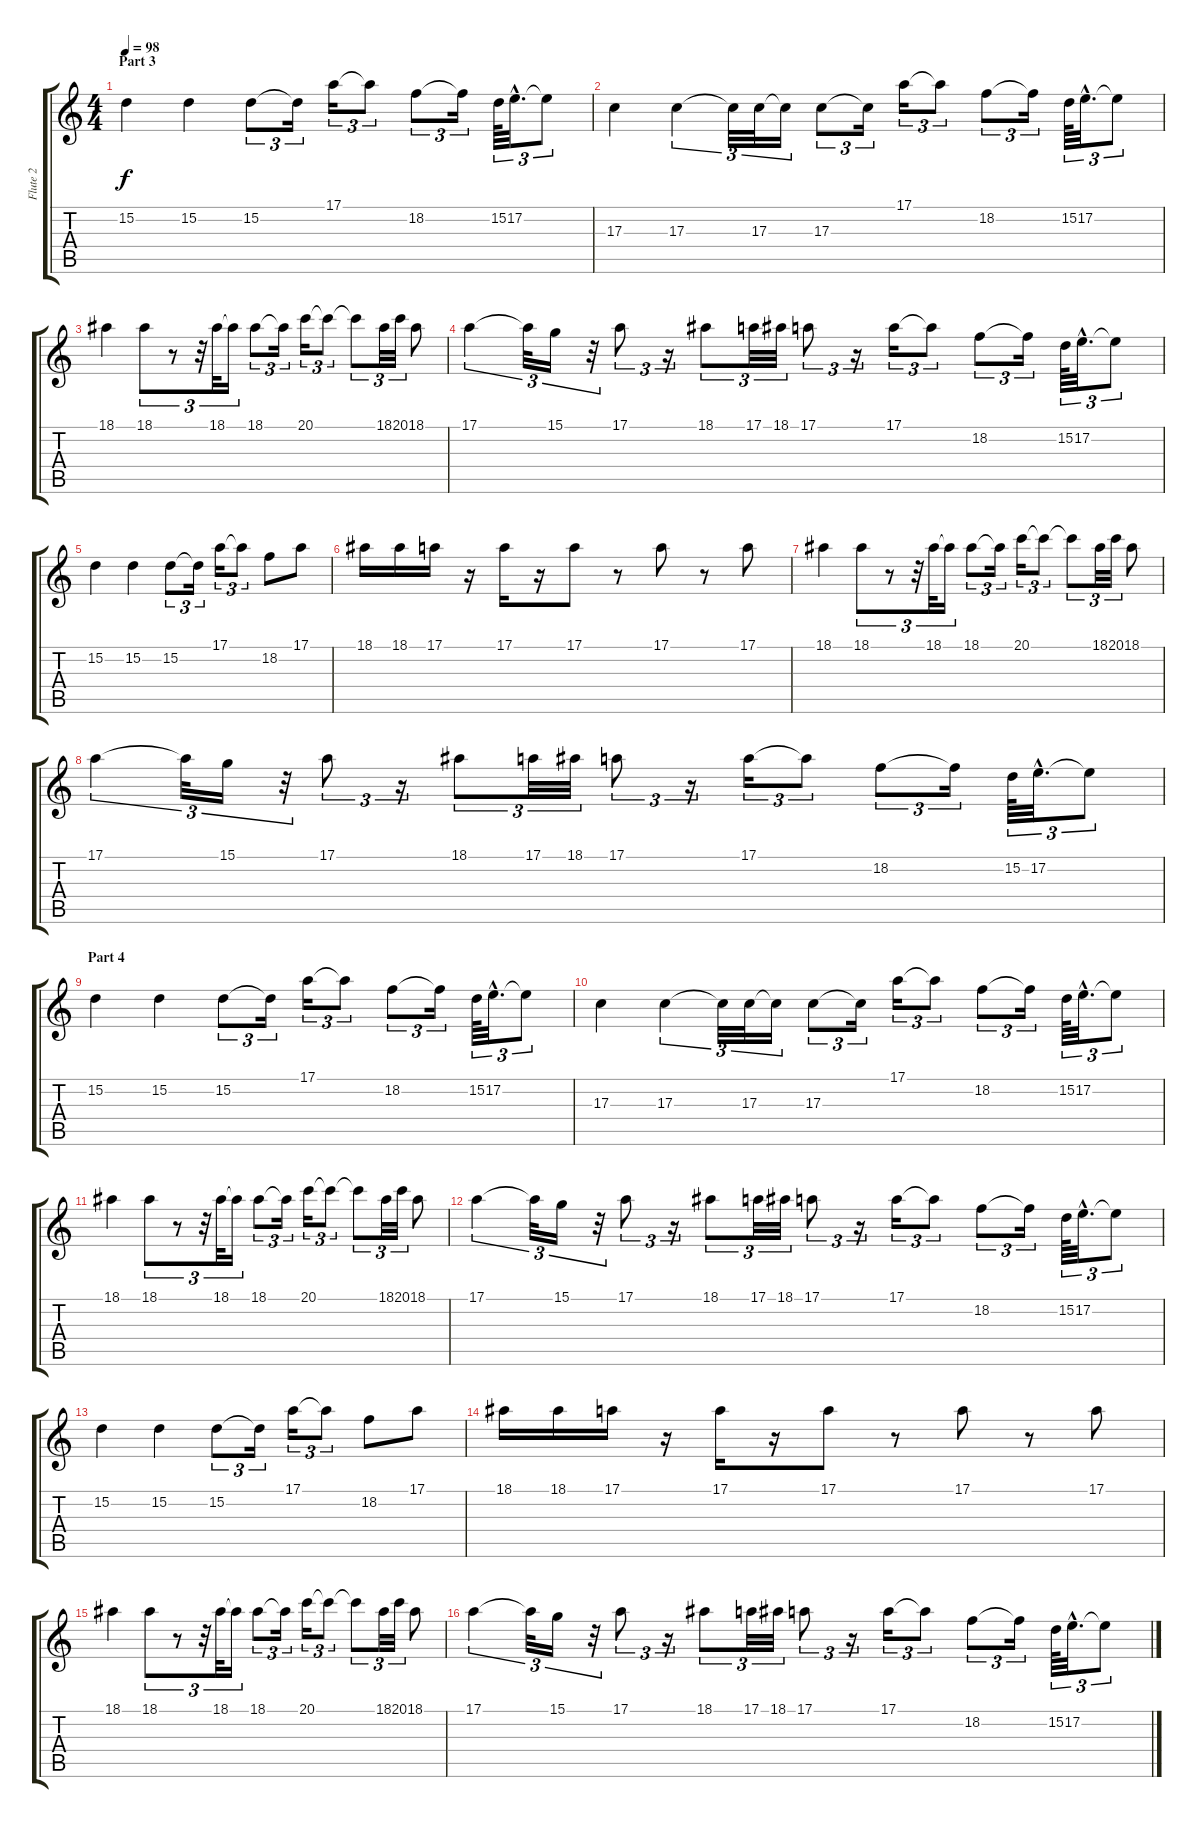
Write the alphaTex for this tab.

\track ("Flute 2" "Flute 2") {instrument panflute}
\staff {score tabs}
\tuning (E4 B3 G3 D3 A2 E2) {hide}
\ts (4 4)
\section ("" "Part 3")
\tempo 98
\clef g2
\ks c
15.2.4{dy f} 15.2.4 15.2.8{tu (3 2)} 15.2{t}.16{tu (3 2)} 17.1.16{tu (3 2)} 17.1{t}.8{tu (3 2)} 18.2.8{tu (3 2)} 18.2{t}.16{tu (3 2)} 15.2.64{tu (3 2)} 17.2{hac}.32{d tu (3 2)} 17.2{t}.8{tu (3 2)} |
17.3.4 17.3.4{tu (3 2)} 17.3{t}.32{tu (3 2)} 17.3.32{tu (3 2)} 17.3{t}.16{tu (3 2)} 17.3.8{tu (3 2)} 17.3{t}.16{tu (3 2)} 17.1.16{tu (3 2)} 17.1{t}.8{tu (3 2)} 18.2.8{tu (3 2)} 18.2{t}.16{tu (3 2)} 15.2.64{tu (3 2)} 17.2{hac}.32{d tu (3 2)} 17.2{t}.8{tu (3 2)} |
18.1.4 18.1.8{tu (3 2)} r.8{tu (3 2)} r.32{tu (3 2)} 18.1.32{tu (3 2)} 18.1{t}.16{tu (3 2)} 18.1.8{tu (3 2)} 18.1{t}.16{tu (3 2)} 20.1.16{tu (3 2)} 20.1{t}.8{tu (3 2)} 20.1{t}.8{tu (3 2)} 18.1.32{tu (3 2)} 20.1.32{tu (3 2)} 18.1.8 |
17.1.4{tu (3 2)} 17.1{t}.32{tu (3 2)} 15.1.16{tu (3 2)} r.32{tu (3 2)} 17.1.8{tu (3 2)} r.16{tu (3 2)} 18.1.8{tu (3 2)} 17.1.32{tu (3 2)} 18.1.32{tu (3 2)} 17.1.8{tu (3 2)} r.16{tu (3 2)} 17.1.16{tu (3 2)} 17.1{t}.8{tu (3 2)} 18.2.8{tu (3 2)} 18.2{t}.16{tu (3 2)} 15.2.64{tu (3 2)} 17.2{hac}.32{d tu (3 2)} 17.2{t}.8{tu (3 2)} |
15.2.4 15.2.4 15.2.8{tu (3 2)} 15.2{t}.16{tu (3 2)} 17.1.16{tu (3 2)} 17.1{t}.8{tu (3 2)} 18.2.8 17.1.8 |
18.1.16 18.1.16 17.1.16 r.16 17.1.16 r.16 17.1.8 r.8 17.1.8 r.8 17.1.8 |
18.1.4 18.1.8{tu (3 2)} r.8{tu (3 2)} r.32{tu (3 2)} 18.1.32{tu (3 2)} 18.1{t}.16{tu (3 2)} 18.1.8{tu (3 2)} 18.1{t}.16{tu (3 2)} 20.1.16{tu (3 2)} 20.1{t}.8{tu (3 2)} 20.1{t}.8{tu (3 2)} 18.1.32{tu (3 2)} 20.1.32{tu (3 2)} 18.1.8 |
17.1.4{tu (3 2)} 17.1{t}.32{tu (3 2)} 15.1.16{tu (3 2)} r.32{tu (3 2)} 17.1.8{tu (3 2)} r.16{tu (3 2)} 18.1.8{tu (3 2)} 17.1.32{tu (3 2)} 18.1.32{tu (3 2)} 17.1.8{tu (3 2)} r.16{tu (3 2)} 17.1.16{tu (3 2)} 17.1{t}.8{tu (3 2)} 18.2.8{tu (3 2)} 18.2{t}.16{tu (3 2)} 15.2.64{tu (3 2)} 17.2{hac}.32{d tu (3 2)} 17.2{t}.8{tu (3 2)} |
\section ("" "Part 4")
15.2.4 15.2.4 15.2.8{tu (3 2)} 15.2{t}.16{tu (3 2)} 17.1.16{tu (3 2)} 17.1{t}.8{tu (3 2)} 18.2.8{tu (3 2)} 18.2{t}.16{tu (3 2)} 15.2.64{tu (3 2)} 17.2{hac}.32{d tu (3 2)} 17.2{t}.8{tu (3 2)} |
17.3.4 17.3.4{tu (3 2)} 17.3{t}.32{tu (3 2)} 17.3.32{tu (3 2)} 17.3{t}.16{tu (3 2)} 17.3.8{tu (3 2)} 17.3{t}.16{tu (3 2)} 17.1.16{tu (3 2)} 17.1{t}.8{tu (3 2)} 18.2.8{tu (3 2)} 18.2{t}.16{tu (3 2)} 15.2.64{tu (3 2)} 17.2{hac}.32{d tu (3 2)} 17.2{t}.8{tu (3 2)} |
18.1.4 18.1.8{tu (3 2)} r.8{tu (3 2)} r.32{tu (3 2)} 18.1.32{tu (3 2)} 18.1{t}.16{tu (3 2)} 18.1.8{tu (3 2)} 18.1{t}.16{tu (3 2)} 20.1.16{tu (3 2)} 20.1{t}.8{tu (3 2)} 20.1{t}.8{tu (3 2)} 18.1.32{tu (3 2)} 20.1.32{tu (3 2)} 18.1.8 |
17.1.4{tu (3 2)} 17.1{t}.32{tu (3 2)} 15.1.16{tu (3 2)} r.32{tu (3 2)} 17.1.8{tu (3 2)} r.16{tu (3 2)} 18.1.8{tu (3 2)} 17.1.32{tu (3 2)} 18.1.32{tu (3 2)} 17.1.8{tu (3 2)} r.16{tu (3 2)} 17.1.16{tu (3 2)} 17.1{t}.8{tu (3 2)} 18.2.8{tu (3 2)} 18.2{t}.16{tu (3 2)} 15.2.64{tu (3 2)} 17.2{hac}.32{d tu (3 2)} 17.2{t}.8{tu (3 2)} |
15.2.4 15.2.4 15.2.8{tu (3 2)} 15.2{t}.16{tu (3 2)} 17.1.16{tu (3 2)} 17.1{t}.8{tu (3 2)} 18.2.8 17.1.8 |
18.1.16 18.1.16 17.1.16 r.16 17.1.16 r.16 17.1.8 r.8 17.1.8 r.8 17.1.8 |
18.1.4 18.1.8{tu (3 2)} r.8{tu (3 2)} r.32{tu (3 2)} 18.1.32{tu (3 2)} 18.1{t}.16{tu (3 2)} 18.1.8{tu (3 2)} 18.1{t}.16{tu (3 2)} 20.1.16{tu (3 2)} 20.1{t}.8{tu (3 2)} 20.1{t}.8{tu (3 2)} 18.1.32{tu (3 2)} 20.1.32{tu (3 2)} 18.1.8 |
17.1.4{tu (3 2)} 17.1{t}.32{tu (3 2)} 15.1.16{tu (3 2)} r.32{tu (3 2)} 17.1.8{tu (3 2)} r.16{tu (3 2)} 18.1.8{tu (3 2)} 17.1.32{tu (3 2)} 18.1.32{tu (3 2)} 17.1.8{tu (3 2)} r.16{tu (3 2)} 17.1.16{tu (3 2)} 17.1{t}.8{tu (3 2)} 18.2.8{tu (3 2)} 18.2{t}.16{tu (3 2)} 15.2.64{tu (3 2)} 17.2{hac}.32{d tu (3 2)} 17.2{t}.8{tu (3 2)}
